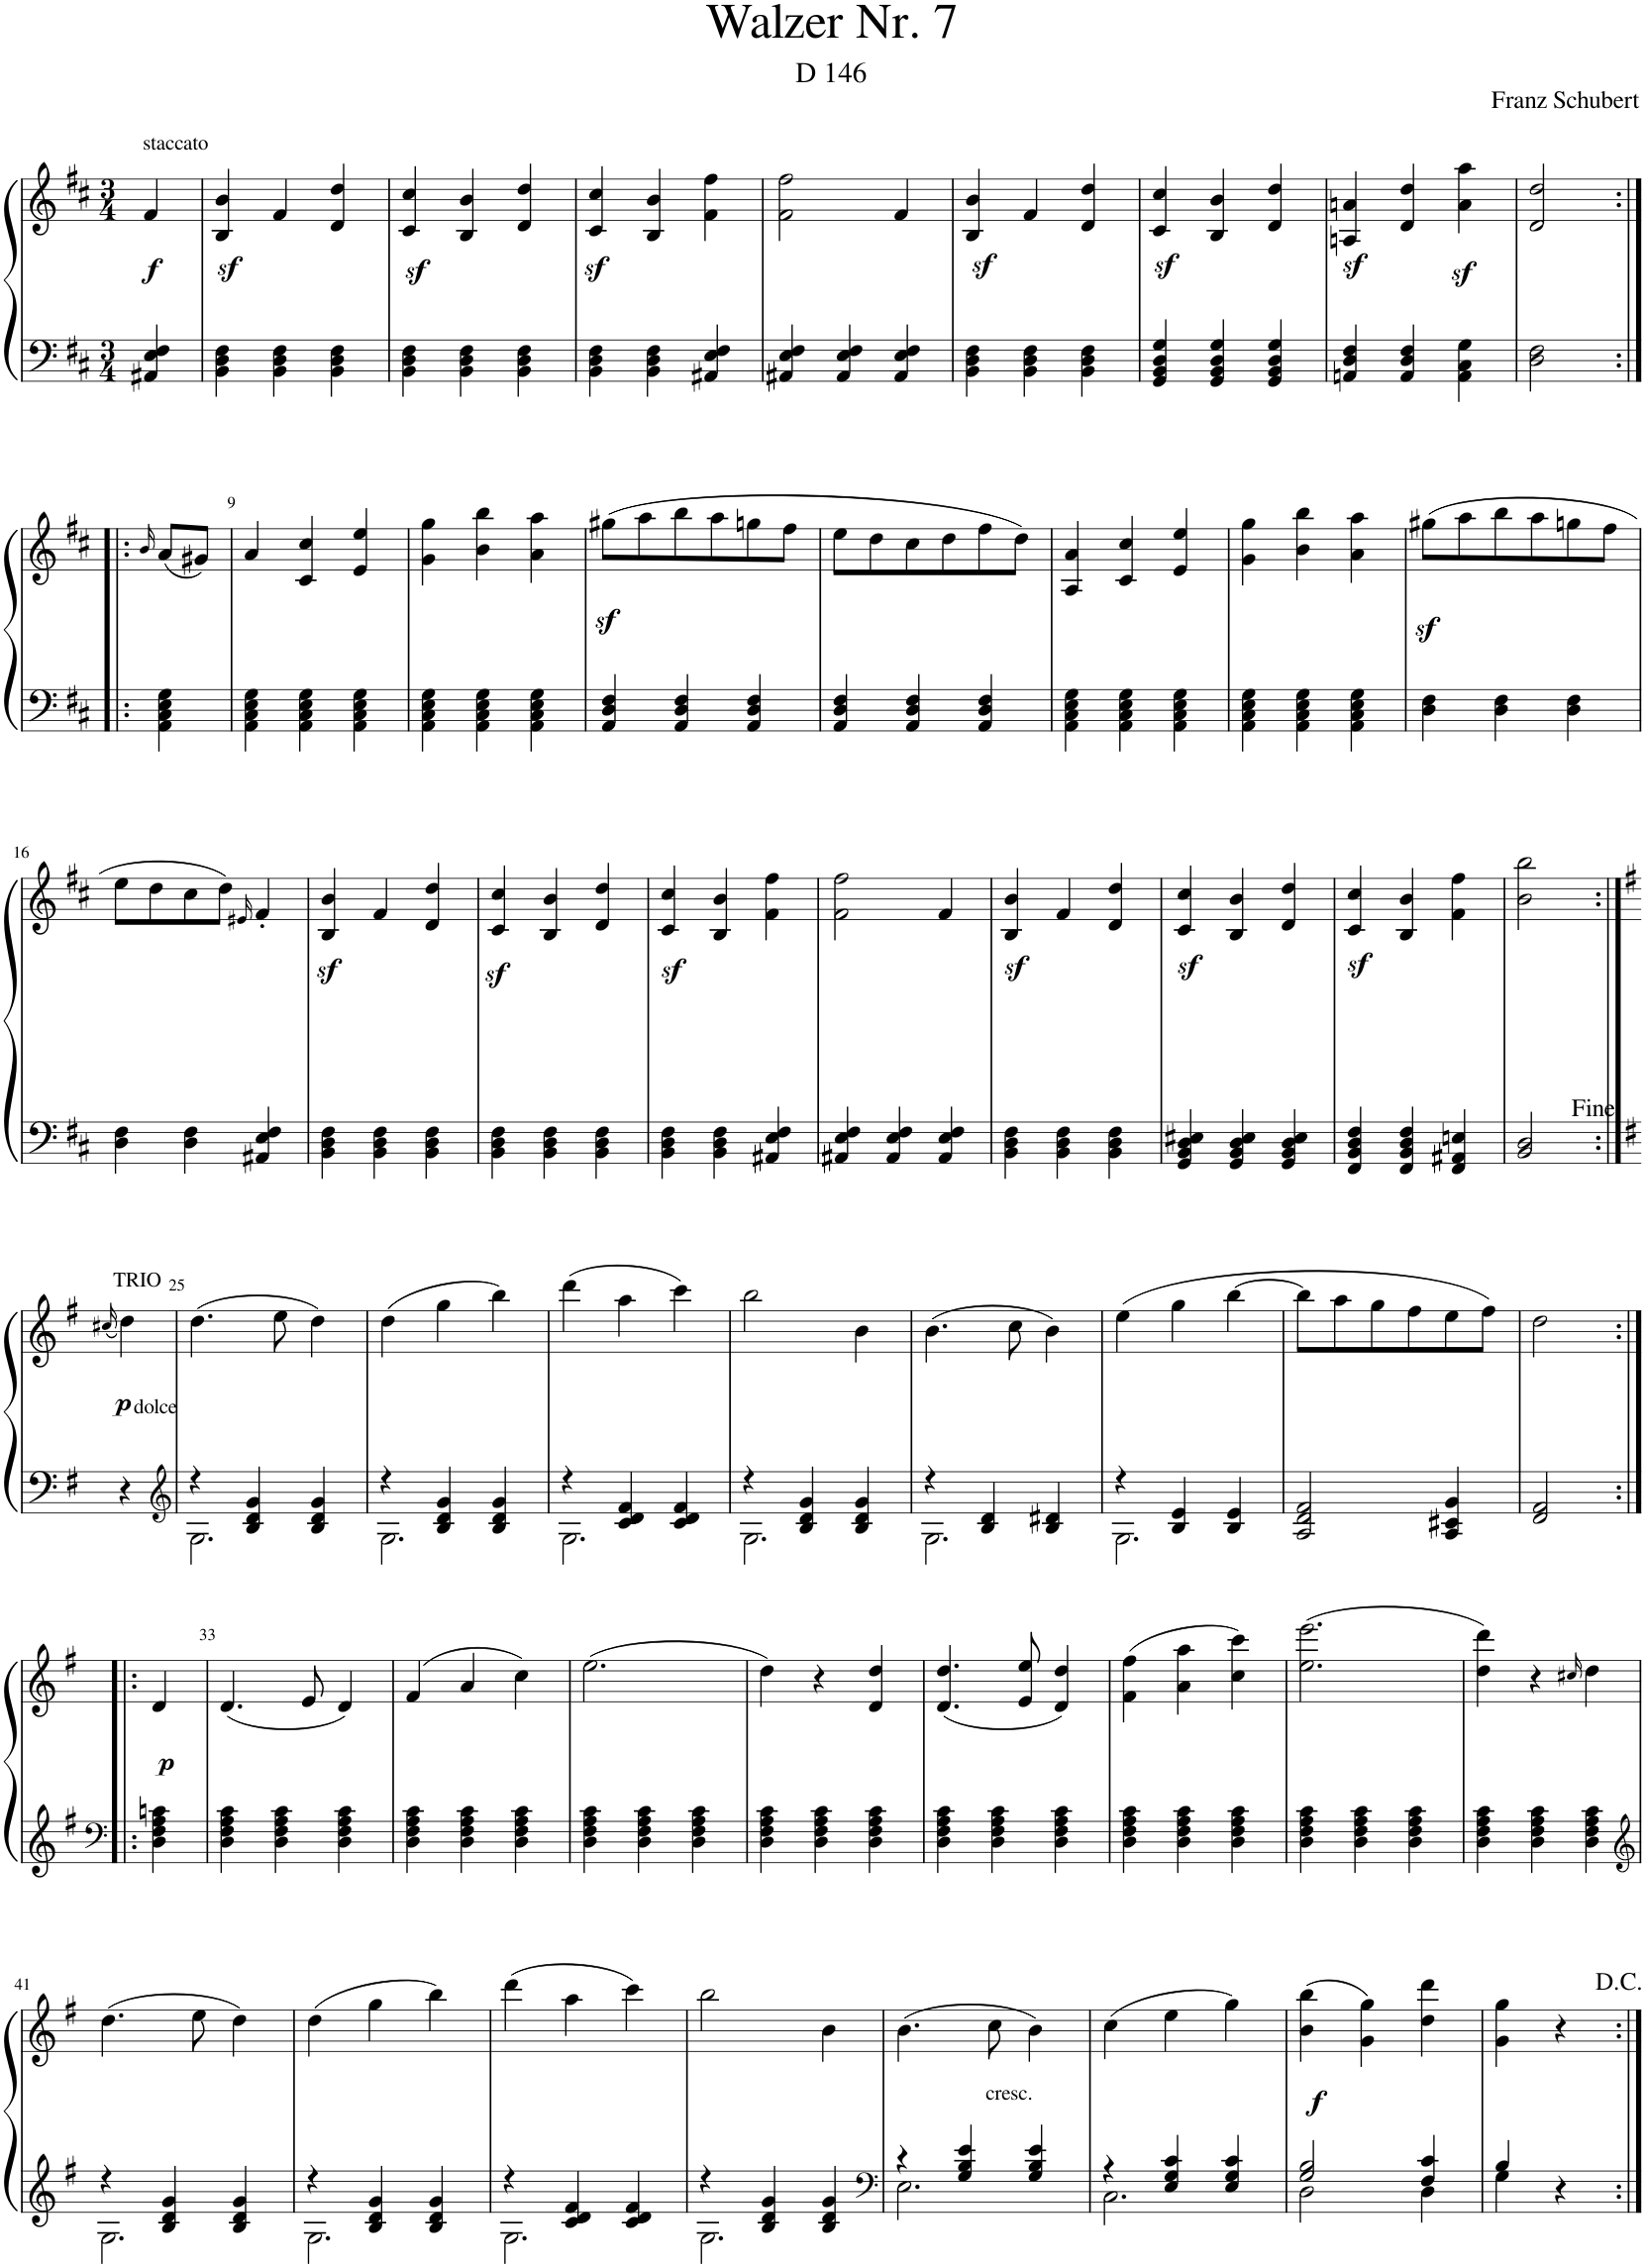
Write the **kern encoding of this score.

**kern	**kern	**dynam
*part1	*part1	*part1
*staff2	*staff1	*staff1/2
*I"Piano	*	*
*I'Pno.	*	*
*clefF4	*clefG2	*
*k[f#c#]	*k[f#c#]	*
*M3/4	*M3/4	*
=	=	=
!	!LO:TX:a:t=staccato	!
!	!	!LO:DY:b
4AA#X/ 4E/ 4F#/	4f#/	f
=1	=1	=1
4BB\ 4D\ 4F#\	4B/z< 4b/z<	.
4BB\ 4D\ 4F#\	4f#/	.
4BB\ 4D\ 4F#\	4d/ 4dd/	.
=2	=2	=2
4BB\ 4D\ 4F#\	4c#/z< 4cc#/z<	.
4BB\ 4D\ 4F#\	4B/ 4b/	.
4BB\ 4D\ 4F#\	4d/ 4dd/	.
=3	=3	=3
4BB\ 4D\ 4F#\	4c#/z< 4cc#/z<	.
4BB\ 4D\ 4F#\	4B/ 4b/	.
4AA#X/ 4E/ 4F#/	4f#\ 4ff#\	.
=4	=4	=4
4AA#X/ 4E/ 4F#/	2f#\ 2ff#\	.
4AA#/ 4E/ 4F#/	.	.
4AA#/ 4E/ 4F#/	4f#/	.
=5	=5	=5
4BB\ 4D\ 4F#\	4B/z< 4b/z<	.
4BB\ 4D\ 4F#\	4f#/	.
4BB\ 4D\ 4F#\	4d/ 4dd/	.
=6	=6	=6
4GG/ 4BB/ 4D/ 4G/	4c#/z< 4cc#/z<	.
4GG/ 4BB/ 4D/ 4G/	4B/ 4b/	.
4GG/ 4BB/ 4D/ 4G/	4d/ 4dd/	.
=7	=7	=7
4AAn/ 4D/ 4F#/	4An/z< 4an/z<	.
4AA/ 4D/ 4F#/	4d/ 4dd/	.
4AA\ 4C#\ 4G\	4a\z< 4aa\z<	.
=8	=8	=8
2D\ 2F#\	2d/ 2dd/	.
!!LO:LB:g=z
=8X1:|!|:	=8X1:|!|:	=8X1:|!|:
.	16qb/	.
4AA\ 4C#\ 4E\ 4G\	(8a/L	.
.	8g#X/J)	.
=9	=9	=9
4AA\ 4C#\ 4E\ 4G\	4a/	.
4AA\ 4C#\ 4E\ 4G\	4c#/ 4cc#/	.
4AA\ 4C#\ 4E\ 4G\	4e/ 4ee/	.
=10	=10	=10
4AA\ 4C#\ 4E\ 4G\	4g\ 4gg\	.
4AA\ 4C#\ 4E\ 4G\	4b\ 4bb\	.
4AA\ 4C#\ 4E\ 4G\	4a\ 4aa\	.
=11	=11	=11
4AA/ 4D/ 4F#/	(8gg#Xz<\L	.
.	8aa\	.
4AA/ 4D/ 4F#/	8bb\	.
.	8aa\	.
4AA/ 4D/ 4F#/	8ggn\	.
.	8ff#\J	.
=12	=12	=12
4AA/ 4D/ 4F#/	8ee\L	.
.	8dd\	.
4AA/ 4D/ 4F#/	8cc#\	.
.	8dd\	.
4AA/ 4D/ 4F#/	8ff#\	.
.	8dd\J)	.
=13	=13	=13
4AA\ 4C#\ 4E\ 4G\	4A/ 4a/	.
4AA\ 4C#\ 4E\ 4G\	4c#/ 4cc#/	.
4AA\ 4C#\ 4E\ 4G\	4e/ 4ee/	.
=14	=14	=14
4AA\ 4C#\ 4E\ 4G\	4g\ 4gg\	.
4AA\ 4C#\ 4E\ 4G\	4b\ 4bb\	.
4AA\ 4C#\ 4E\ 4G\	4a\ 4aa\	.
=15	=15	=15
4D\ 4F#\	(8gg#Xz<\L	.
.	8aa\	.
4D\ 4F#\	8bb\	.
.	8aa\	.
4D\ 4F#\	8ggn\	.
.	8ff#\J	.
!!LO:LB:g=z
=16	=16	=16
4D\ 4F#\	8ee\L	.
.	8dd\	.
4D\ 4F#\	8cc#\	.
.	8dd\J)	.
.	16qe#X/	.
4AA#X/ 4E/ 4F#/	4f#'/	.
=17	=17	=17
4BB\ 4D\ 4F#\	4B/z< 4b/z<	.
4BB\ 4D\ 4F#\	4f#/	.
4BB\ 4D\ 4F#\	4d/ 4dd/	.
=18	=18	=18
4BB\ 4D\ 4F#\	4c#/z< 4cc#/z<	.
4BB\ 4D\ 4F#\	4B/ 4b/	.
4BB\ 4D\ 4F#\	4d/ 4dd/	.
=19	=19	=19
4BB\ 4D\ 4F#\	4c#/z< 4cc#/z<	.
4BB\ 4D\ 4F#\	4B/ 4b/	.
4AA#X/ 4E/ 4F#/	4f#\ 4ff#\	.
=20	=20	=20
4AA#X/ 4E/ 4F#/	2f#\ 2ff#\	.
4AA#/ 4E/ 4F#/	.	.
4AA#/ 4E/ 4F#/	4f#/	.
=21	=21	=21
4BB\ 4D\ 4F#\	4B/z< 4b/z<	.
4BB\ 4D\ 4F#\	4f#/	.
4BB\ 4D\ 4F#\	4d/ 4dd/	.
=22	=22	=22
4GG/ 4BB/ 4D/ 4E#X/	4c#/z< 4cc#/z<	.
4GG/ 4BB/ 4D/ 4E#/	4B/ 4b/	.
4GG/ 4BB/ 4D/ 4E#/	4d/ 4dd/	.
=23	=23	=23
4FF#/ 4BB/ 4D/ 4F#/	4c#/z< 4cc#/z<	.
4FF#/ 4BB/ 4D/ 4F#/	4B/ 4b/	.
4FF#/ 4AA#X/ 4En/	4f#\ 4ff#\	.
=24	=24	=24
2BB/ 2D/	2b\ 2bb\	.
!!LO:LB:g=z
=24X2:|!	=24X2:|!	=24X2:|!
*k[f#]	*k[f#]	*
.	(16qcc#X/	.
!	!LO:TX:a:t=TRIO	!
!	!LO:TX:b:t=dolce	!
!	!	!LO:DY:b
4r	4dd\)	p
=25	=25	=25
*clefG2	*	*
*^	*	*
4r	2.G\	(4.dd\	.
4B/ 4d/ 4g/	.	.	.
.	.	8ee\	.
4B/ 4d/ 4g/	.	4dd\)	.
=26	=26	=26	=26
4r	2.G\	(4dd\	.
4B/ 4d/ 4g/	.	4gg\	.
4B/ 4d/ 4g/	.	4bb\)	.
=27	=27	=27	=27
4r	2.G\	(4ddd\	.
4c/ 4d/ 4f#/	.	4aa\	.
4c/ 4d/ 4f#/	.	4ccc\)	.
=28	=28	=28	=28
4r	2.G\	2bb\	.
4B/ 4d/ 4g/	.	.	.
4B/ 4d/ 4g/	.	4b\	.
=29	=29	=29	=29
4r	2.G\	(4.b\	.
4B/ 4d/	.	.	.
.	.	8cc\	.
4B/ 4d#X/	.	4b\)	.
=30	=30	=30	=30
4r	2.G\	(4ee\	.
4B/ 4e/	.	4gg\	.
4B/ 4e/	.	[4bb\	.
*v	*v	*	*
=31	=31	=31
2A/ 2d/ 2f#/	8bb\L]	.
.	8aa\	.
.	8gg\	.
.	8ff#\	.
4A/ 4c#X/ 4g/	8ee\	.
.	8ff#\J)	.
=32	=32	=32
2d/ 2f#/	2dd\	.
!!LO:LB:g=z
=32X3:|!|:	=32X3:|!|:	=32X3:|!|:
*clefF4	*	*
!	!	!LO:DY:a=2
4D\ 4F#\ 4A\ 4cn\	4d/	p
=33	=33	=33
4D\ 4F#\ 4A\ 4c\	(4.d/	.
4D\ 4F#\ 4A\ 4c\	.	.
.	8e/	.
4D\ 4F#\ 4A\ 4c\	4d/)	.
=34	=34	=34
4D\ 4F#\ 4A\ 4c\	(4f#/	.
4D\ 4F#\ 4A\ 4c\	4a/	.
4D\ 4F#\ 4A\ 4c\	4cc\)	.
=35	=35	=35
4D\ 4F#\ 4A\ 4c\	(2.ee\	.
4D\ 4F#\ 4A\ 4c\	.	.
4D\ 4F#\ 4A\ 4c\	.	.
=36	=36	=36
4D\ 4F#\ 4A\ 4c\	4dd\)	.
4D\ 4F#\ 4A\ 4c\	4r	.
4D\ 4F#\ 4A\ 4c\	4d/ 4dd/	.
=37	=37	=37
4D\ 4F#\ 4A\ 4c\	(4.d/ 4.dd/	.
4D\ 4F#\ 4A\ 4c\	.	.
.	8e/ 8ee/	.
4D\ 4F#\ 4A\ 4c\	4d/ 4dd/)	.
=38	=38	=38
4D\ 4F#\ 4A\ 4c\	(4f#\ 4ff#\	.
4D\ 4F#\ 4A\ 4c\	4a\ 4aa\	.
4D\ 4F#\ 4A\ 4c\	4cc\ 4ccc\)	.
=39	=39	=39
4D\ 4F#\ 4A\ 4c\	(2.ee\ 2.eee\	.
4D\ 4F#\ 4A\ 4c\	.	.
4D\ 4F#\ 4A\ 4c\	.	.
=40	=40	=40
4D\ 4F#\ 4A\ 4c\	4dd\ 4ddd\)	.
4D\ 4F#\ 4A\ 4c\	4r	.
.	16qcc#X/	.
4D\ 4F#\ 4A\ 4c\	4dd\	.
!!LO:LB:g=z
=41	=41	=41
*clefG2	*	*
*^	*	*
4r	2.G\	(4.dd\	.
4B/ 4d/ 4g/	.	.	.
.	.	8ee\	.
4B/ 4d/ 4g/	.	4dd\)	.
=42	=42	=42	=42
4r	2.G\	(4dd\	.
4B/ 4d/ 4g/	.	4gg\	.
4B/ 4d/ 4g/	.	4bb\)	.
=43	=43	=43	=43
4r	2.G\	(4ddd\	.
4c/ 4d/ 4f#/	.	4aa\	.
4c/ 4d/ 4f#/	.	4ccc\)	.
=44	=44	=44	=44
4r	2.G\	2bb\	.
4B/ 4d/ 4g/	.	.	.
4B/ 4d/ 4g/	.	4b\	.
=45	=45	=45	=45
*clefF4	*	*	*
4r	2.E\	(4.b\	.
!LO:TX:a:t=cresc.	!	!	!
4G/ 4B/ 4e/	.	.	.
.	.	8cc\	.
4G/ 4B/ 4e/	.	4b\)	.
=46	=46	=46	=46
4r	2.C\	(4cc\	.
4E/ 4G/ 4c/	.	4ee\	.
4E/ 4G/ 4c/	.	4gg\)	.
=47	=47	=47	=47
!	!	!	!LO:DY:b
2G/ 2B/	2D\	(4b\ 4bb\	f
.	.	4g\ 4gg\)	.
4F#/ 4c/	4D\	4dd\ 4ddd\	.
=48	=48	=48	=48
4B/	4G\	4g\ 4gg\	.
4r	4ryy	4r	.
*v	*v	*	*
=:|!	=:|!	=:|!
*-	*-	*-
